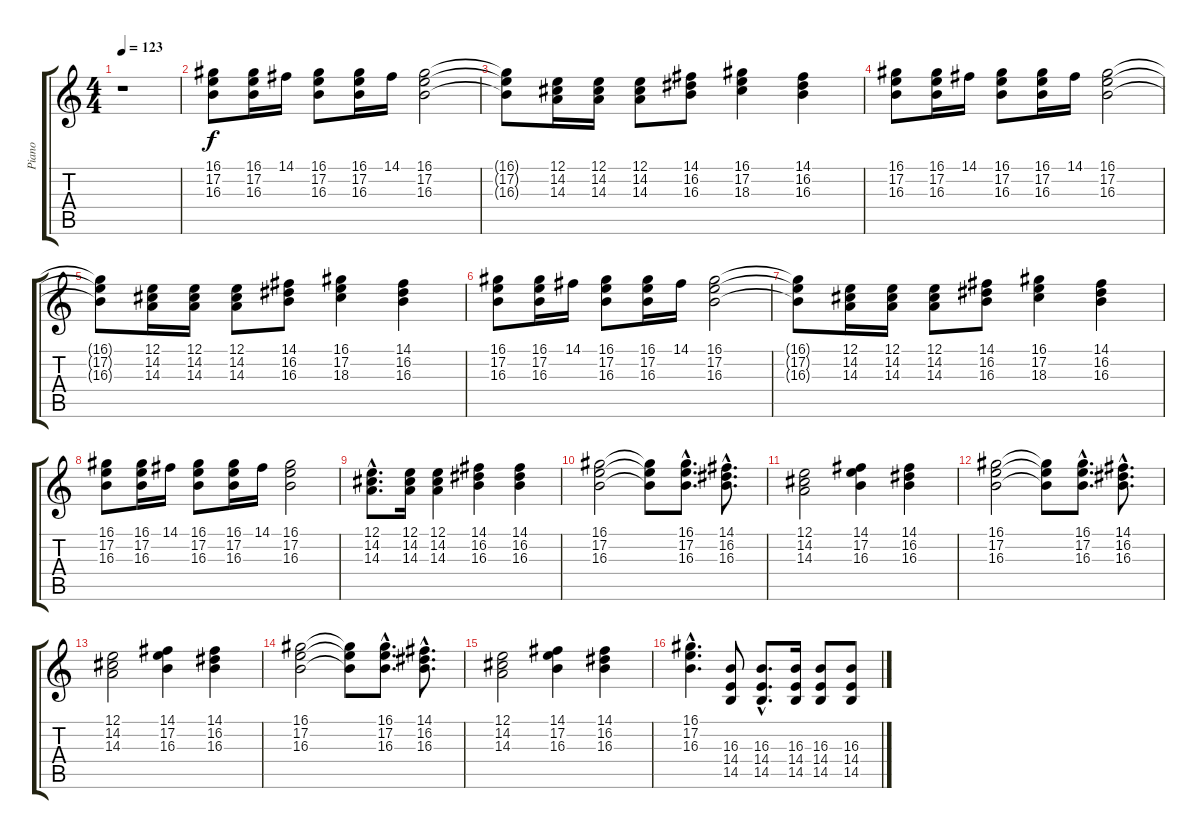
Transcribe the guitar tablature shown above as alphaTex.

\track ("Piano" "Piano") {instrument acousticgrandpiano}
\staff {score tabs}
\tuning (E4 B3 G3 D3 A2 E2) {hide}
\ts (4 4)
\tempo 123
\clef g2
\ks c
r.1{dy f instrument acousticgrandpiano} |
(16.1 17.2 16.3).8 (16.1 17.2 16.3).16 14.1.16 (16.1 17.2 16.3).8 (16.1 17.2 16.3).16 14.1.16 (16.1 17.2 16.3).2 |
(16.1{t} 17.2{t} 16.3{t}).8 (12.1 14.2 14.3).16 (12.1 14.2 14.3).16 (12.1 14.2 14.3).8 (14.1 16.2 16.3).8 (16.1 17.2 18.3).4 (14.1 16.2 16.3).4 |
(16.1 17.2 16.3).8 (16.1 17.2 16.3).16 14.1.16 (16.1 17.2 16.3).8 (16.1 17.2 16.3).16 14.1.16 (16.1 17.2 16.3).2 |
(16.1{t} 17.2{t} 16.3{t}).8 (12.1 14.2 14.3).16 (12.1 14.2 14.3).16 (12.1 14.2 14.3).8 (14.1 16.2 16.3).8 (16.1 17.2 18.3).4 (14.1 16.2 16.3).4 |
(16.1 17.2 16.3).8 (16.1 17.2 16.3).16 14.1.16 (16.1 17.2 16.3).8 (16.1 17.2 16.3).16 14.1.16 (16.1 17.2 16.3).2 |
(16.1{t} 17.2{t} 16.3{t}).8 (12.1 14.2 14.3).16 (12.1 14.2 14.3).16 (12.1 14.2 14.3).8 (14.1 16.2 16.3).8 (16.1 17.2 18.3).4 (14.1 16.2 16.3).4 |
(16.1 17.2 16.3).8 (16.1 17.2 16.3).16 14.1.16 (16.1 17.2 16.3).8 (16.1 17.2 16.3).16 14.1.16 (16.1 17.2 16.3).2 |
(12.1{hac} 14.2{hac} 14.3{hac}).8{d} (12.1 14.2 14.3).16 (12.1 14.2 14.3).4 (14.1 16.2 16.3).4 (14.1 16.2 16.3).4 |
(16.1 17.2 16.3).2 (16.1{t} 17.2{t} 16.3{t}).8 (16.1{hac} 17.2{hac} 16.3{hac}).8{d} (14.1{hac} 16.2{hac} 16.3{hac}).8{d} |
(12.1 14.2 14.3).2 (14.1 17.2 16.3).4 (14.1 16.2 16.3).4 |
(16.1 17.2 16.3).2 (16.1{t} 17.2{t} 16.3{t}).8 (16.1{hac} 17.2{hac} 16.3{hac}).8{d} (14.1{hac} 16.2{hac} 16.3{hac}).8{d} |
(12.1 14.2 14.3).2 (14.1 17.2 16.3).4 (14.1 16.2 16.3).4 |
(16.1 17.2 16.3).2 (16.1{t} 17.2{t} 16.3{t}).8 (16.1{hac} 17.2{hac} 16.3{hac}).8{d} (14.1{hac} 16.2{hac} 16.3{hac}).8{d} |
(12.1 14.2 14.3).2 (14.1 17.2 16.3).4 (14.1 16.2 16.3).4 |
(16.1{hac} 17.2{hac} 16.3{hac}).4{d} (16.3 14.4 14.5).8 (16.3{hac} 14.4{hac} 14.5{hac}).8{d} (16.3 14.4 14.5).16 (16.3 14.4 14.5).8 (16.3 14.4 14.5).8
